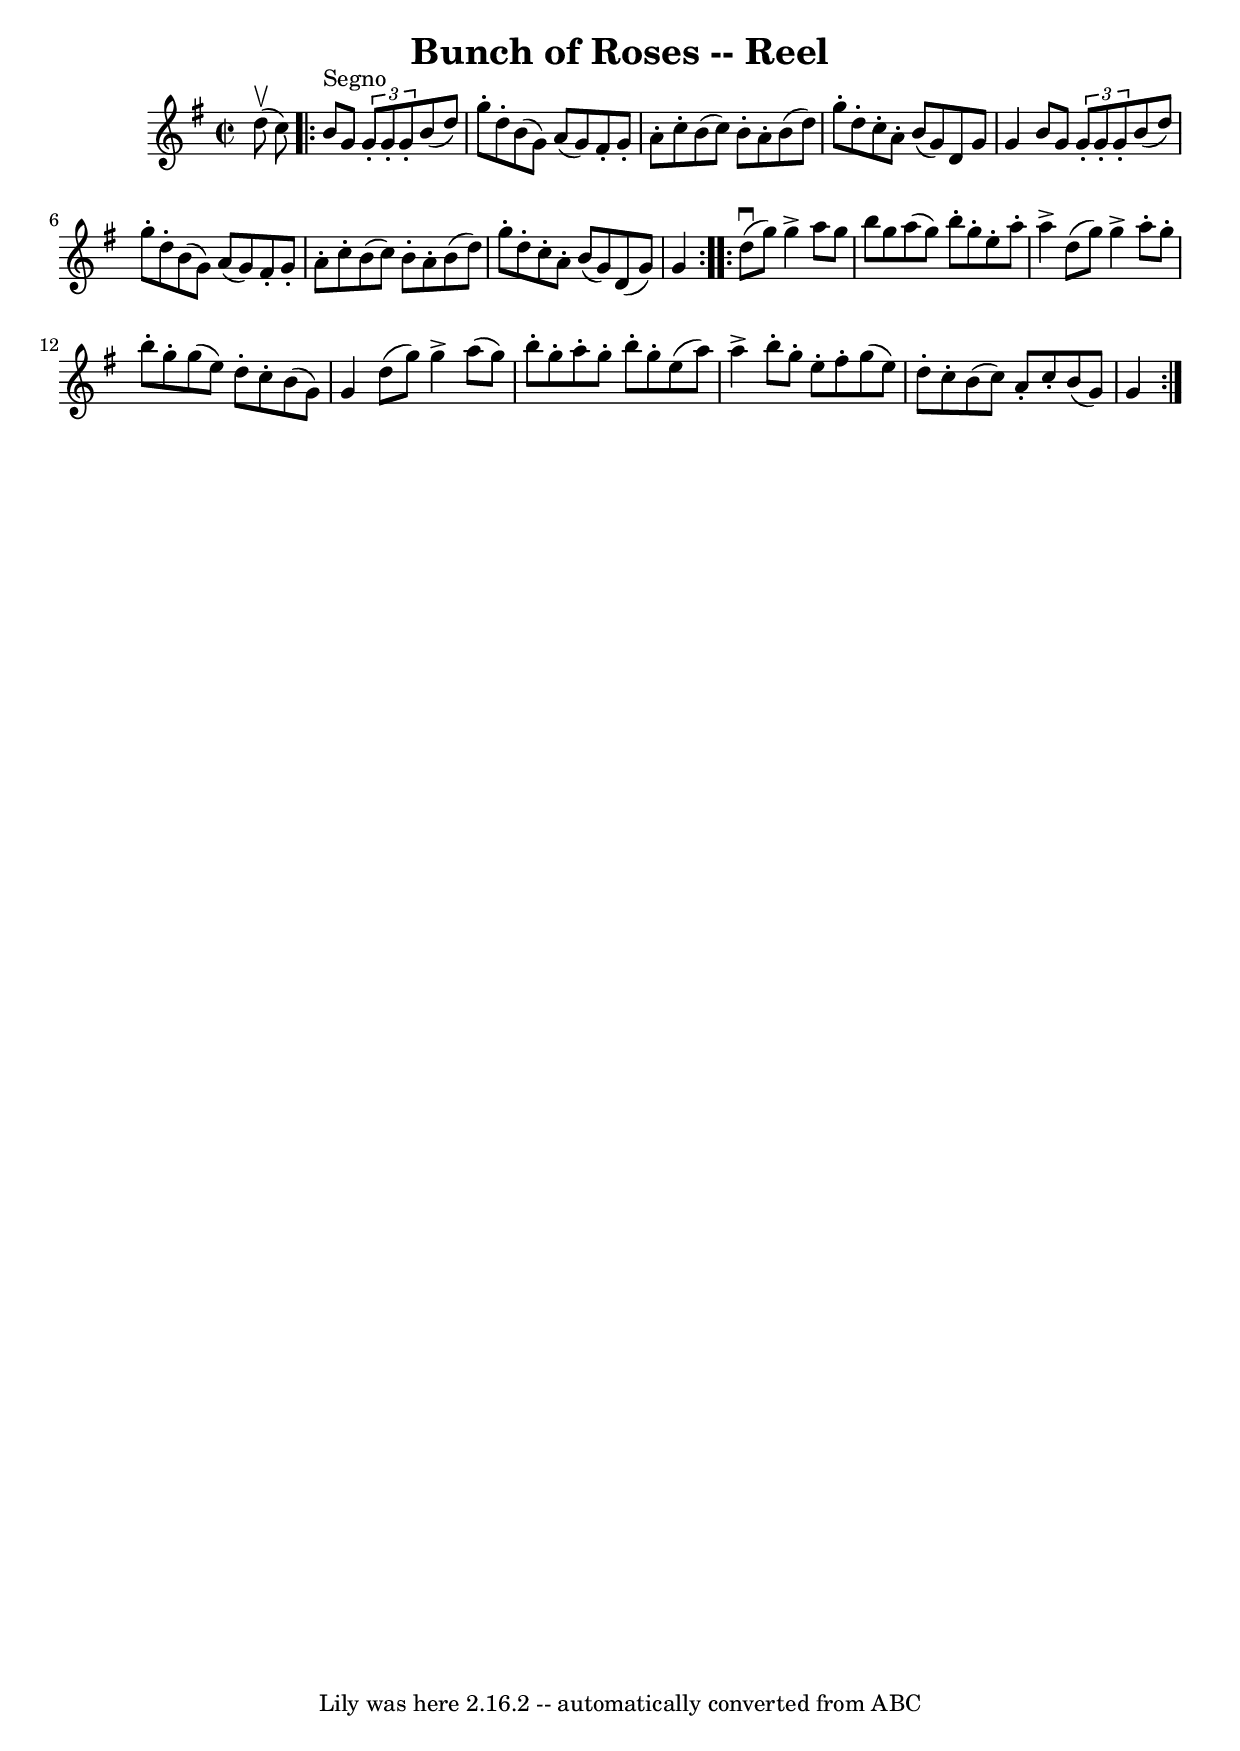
\version "2.16.2"
\include "Mammoth.ily"
\header {
  %% book = "Ryan's Mammoth Collection"
  crossRefNumber = "1"
  footnotes = "\\\\267"
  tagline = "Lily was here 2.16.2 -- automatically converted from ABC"
  title = "Bunch of Roses -- Reel"

}
voicedefault =  {


  \override Staff.TimeSignature #'style = #'C
  \time 2/2 
  \key g \major
 d''8^\upbow(c''8)   
  \repeat volta 2 {
    b'8 
    ^"Segno" g'8    \times 2/3 { g'8 -. g'8 -. g'8 -. 
			       } b'8 (d''8)  
    g''8 -. d''8 -.   |
    b'8 (g'8) a'8 (g'8) fis'8 -.   
    g'8 -. a'8 -. c''8 -.   |
    b'8 (c''8) b'8 -. a'8 -. b'8 
    (d''8) g''8 -. d''8 -.   |
    c''8 -. a'8 -. b'8 (g'8  
    -) d'8 g'8 g'4    |
    b'8 g'8    \times 2/3 { g'8 -.   
			    g'8 -. g'8 -. 
			  } b'8 (d''8) g''8 -. d''8 -.   |
    b'8 (
    g'8) a'8 (g'8) fis'8 -. g'8 -. a'8 -. c''8 -.   |
    
    b'8 (c''8) b'8 -. a'8 -. b'8 (d''8) g''8 -. d''8 -.   
    |
    c''8 -. a'8 -. b'8 (g'8) d'8 (g'8) g'4    
  }    
  
  \repeat volta 2 {
    d''8^\downbow(g''8) g''4^\accent a''8 g''8  
    b''8 g''8    |
    a''8 (g''8) b''8 -. g''8 -. e''8 -.   
    a''8 -. a''4^\accent   |
    d''8 (g''8) g''4^\accent a''8 
    -. g''8 -. b''8 -. g''8 -.   |
    g''8 (e''8) d''8 -.   
    c''8 -. b'8 (g'8) g'4    |
    d''8 (g''8) g''4 
    ^\accent a''8 (g''8) b''8 -. g''8 -.   |
    a''8 -. g''8 -. 
    b''8 -. g''8 -. e''8 (a''8) a''4^\accent   |
    b''8 -.   
    g''8 -. e''8 -. fis''8 -. g''8 (e''8) d''8 -. c''8 -.   
    |
    b'8 (c''8) a'8 -. c''8 -. b'8 (g'8) g'4      
  } 
  

}

\score{
  <<

    \context Staff="default"
    {
      \voicedefault 
      
    }

  >>
  \layout {
    
  }
  \midi {
  }

}
